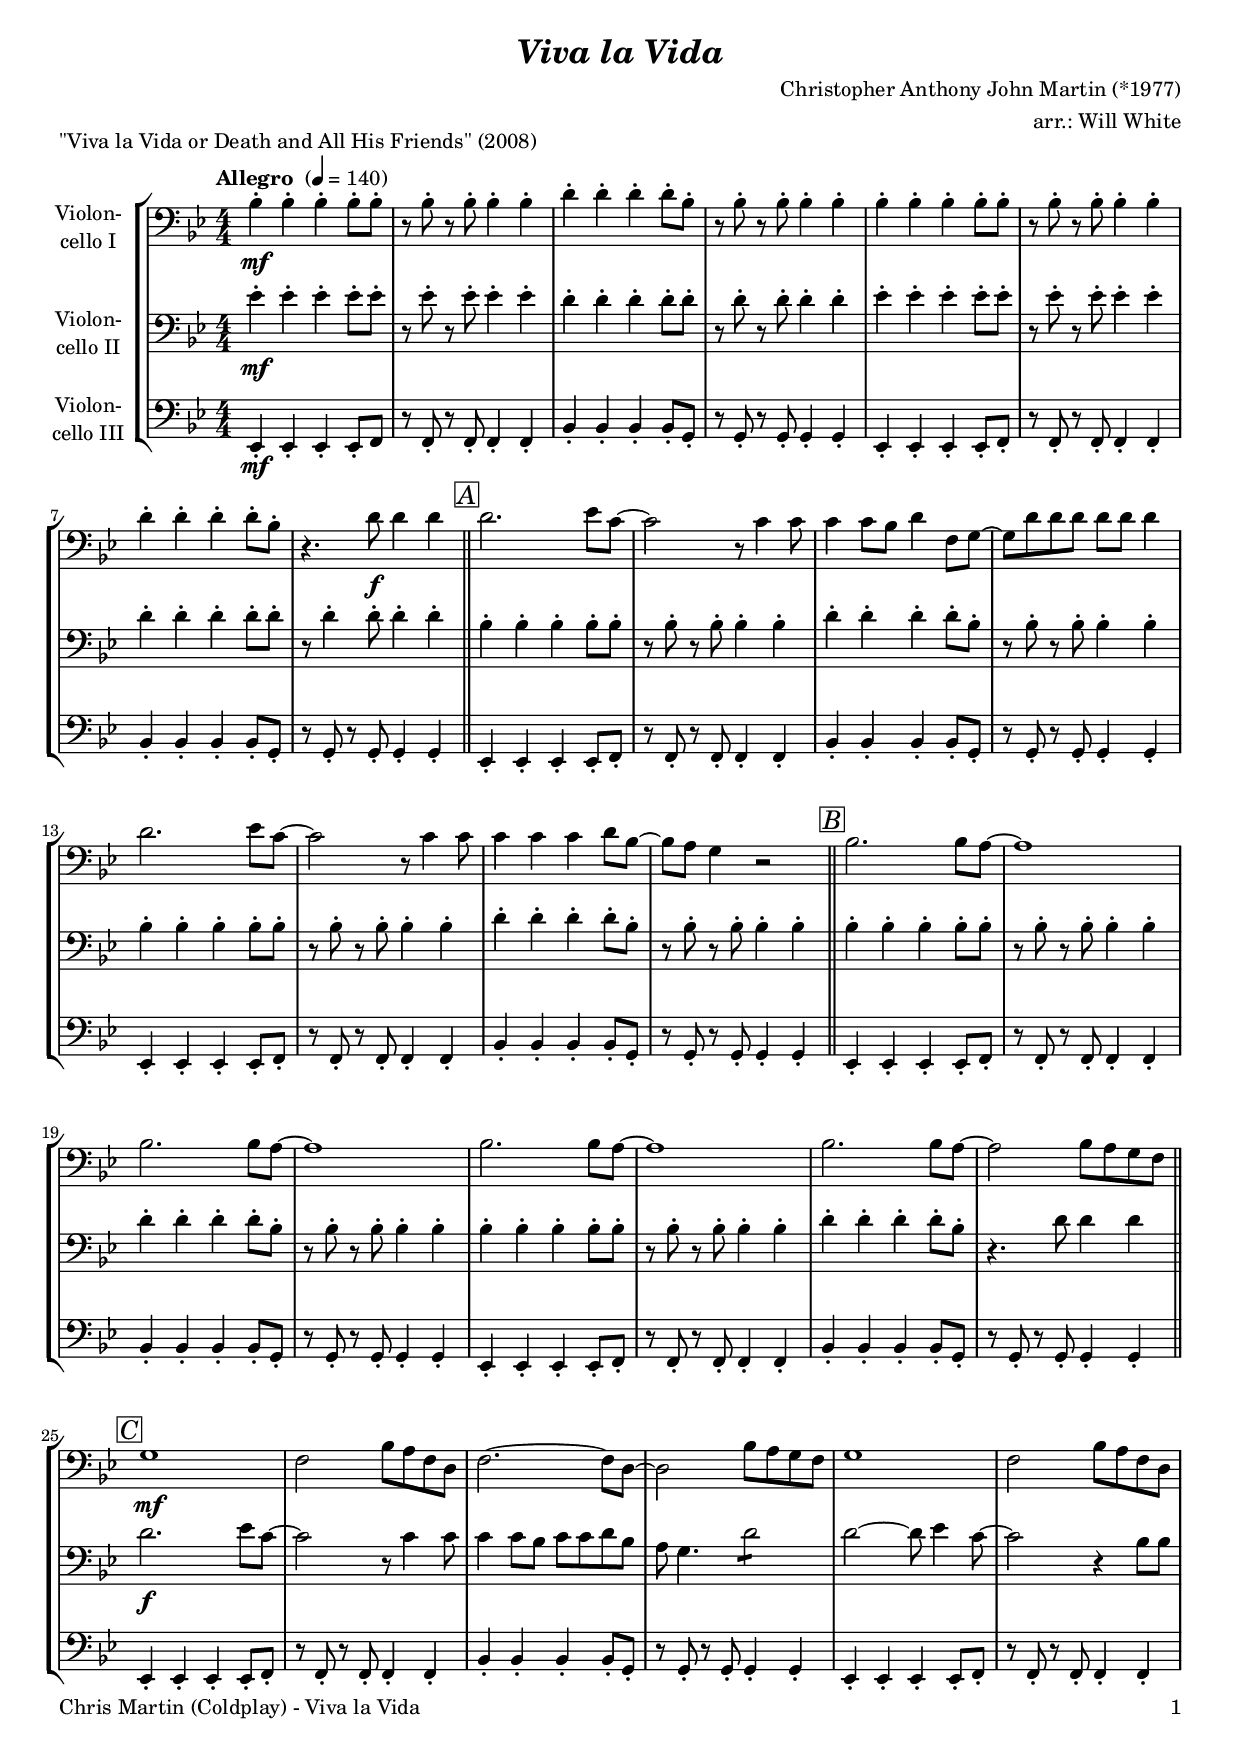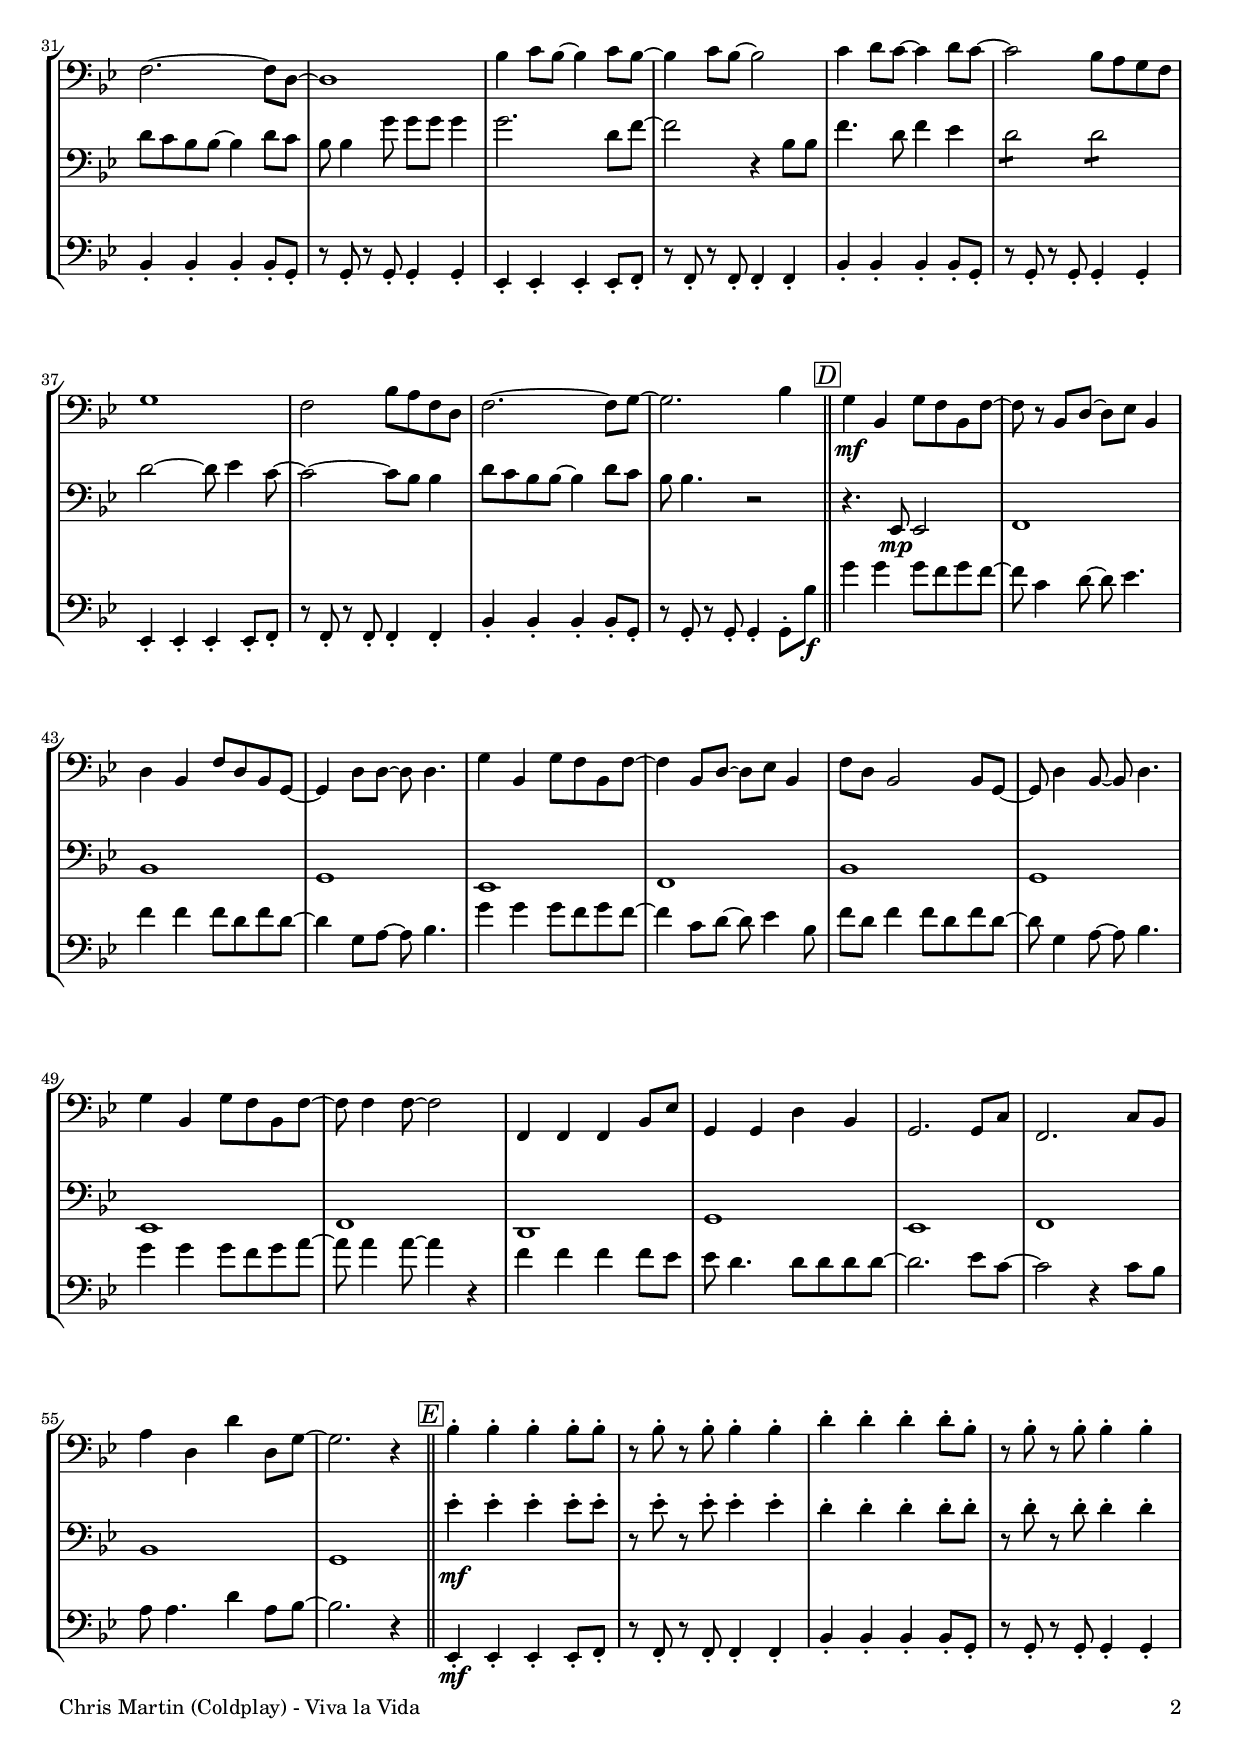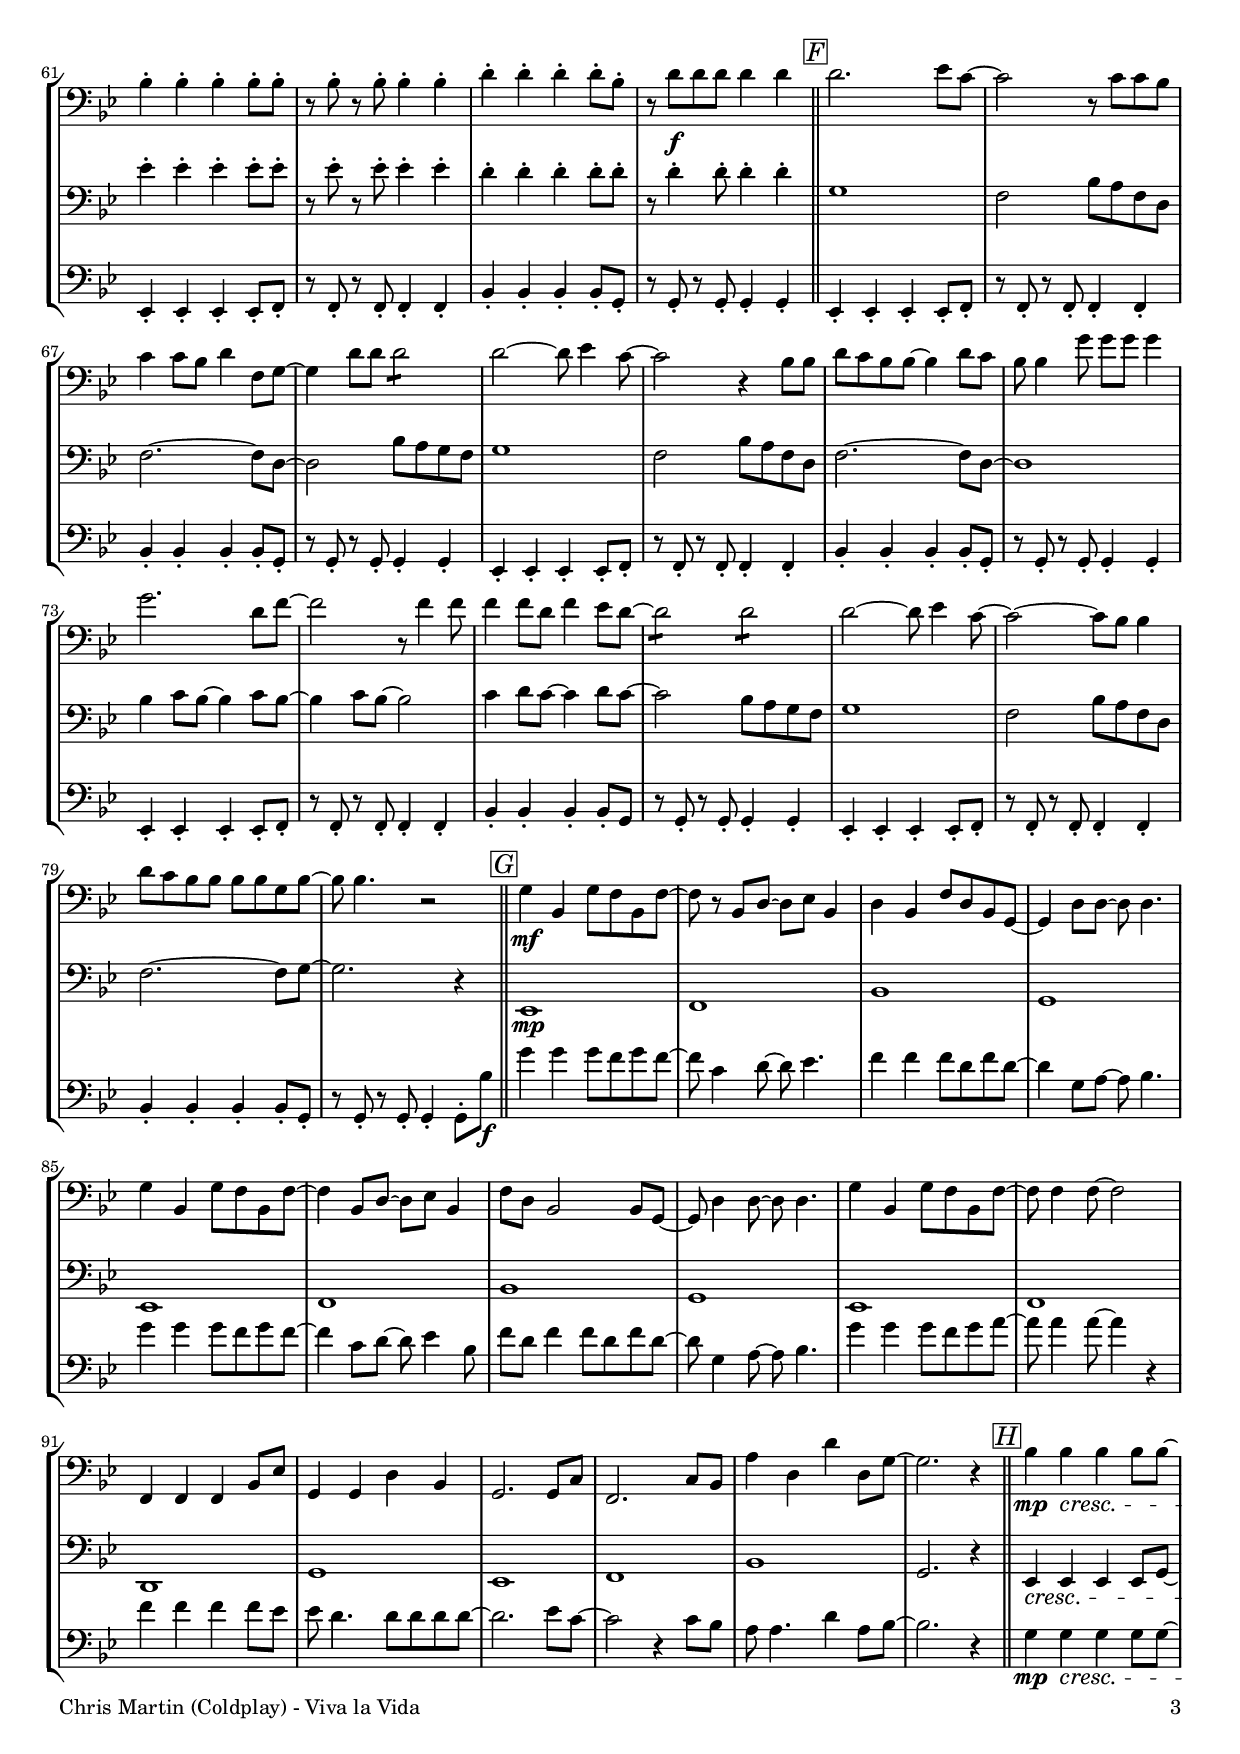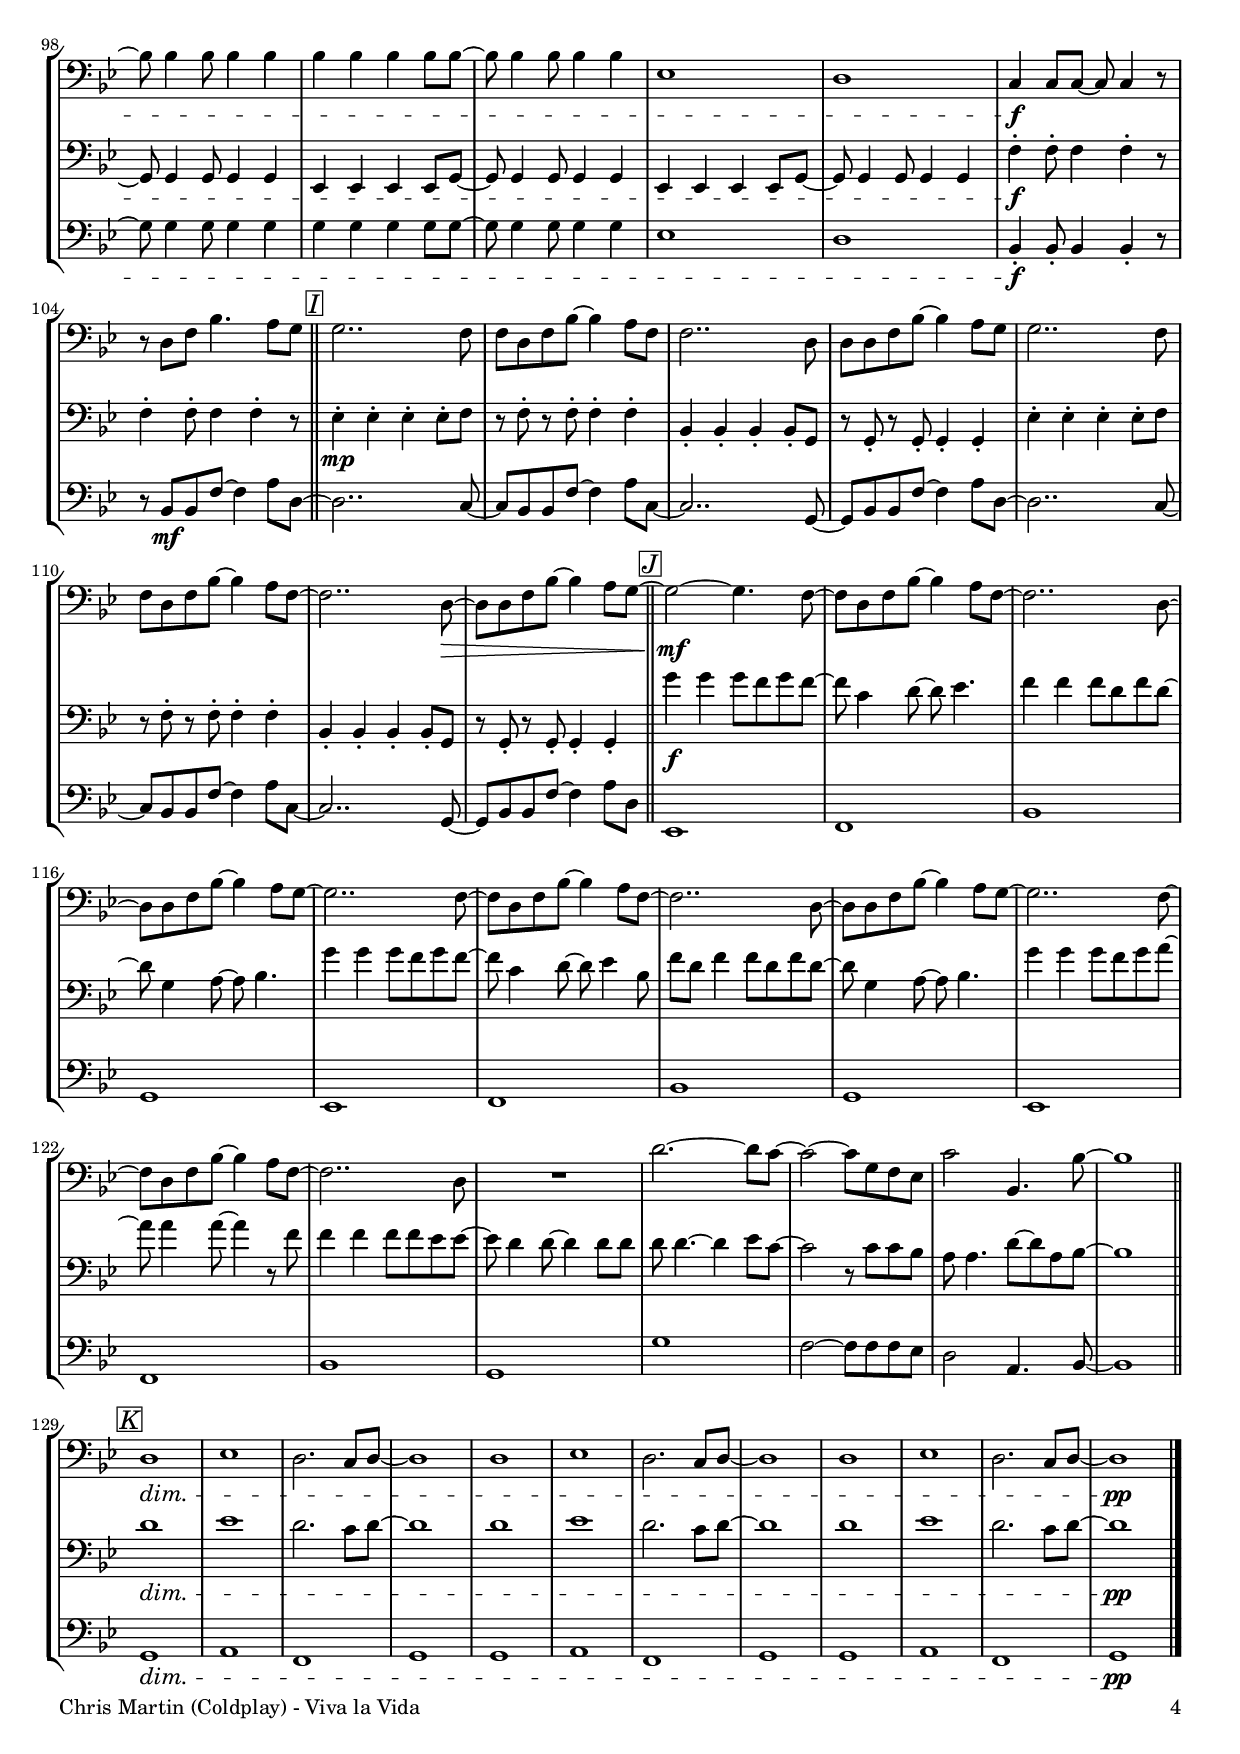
\version "2.22.0"
\include "deutsch.ly"

#(set-global-staff-size 18)

\header {
  title     = \markup \bold \italic "Viva la Vida"
  composer  = "Christopher Anthony John Martin (*1977)"
  arranger  = "arr.: Will White"
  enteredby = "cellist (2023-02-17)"
  piece     = "\"Viva la Vida or Death and All His Friends\" (2008)"
}

voiceconsts = {
  \key g \major
  \time 4/4
  \clef "bass"
  \numericTimeSignature
  \compressEmptyMeasures
  % Set default beaming for all staves
%  \set Timing.beamExceptions = #'()
%  \set Timing.baseMoment     = #(ly:make-moment 1 4)
%  \set Timing.beatStructure  = #'(1 1 1)
  \tempo "Allegro " 4=140
}

mipz = "pizzicato strings"
mist = "string ensemble 1"
mivl = "violin"
miba = "cello"

coso = \markup \italic "con sord."
pizz = \markup \italic "pizz."

boxa = { \bar "||" \mark \markup \box \italic "A" }
boxb = { \bar "||" \mark \markup \box \italic "B" }
boxc = { \bar "||" \mark \markup \box \italic "C" }
boxd = { \bar "||" \mark \markup \box \italic "D" }
boxe = { \bar "||" \mark \markup \box \italic "E" }
boxf = { \bar "||" \mark \markup \box \italic "F" }
boxg = { \bar "||" \mark \markup \box \italic "G" }
boxh = { \bar "||" \mark \markup \box \italic "H" }
boxi = { \bar "||" \mark \markup \box \italic "I" }
boxj = { \bar "||" \mark \markup \box \italic "J" }
boxk = { \bar "||" \mark \markup \box \italic "K" }

va = \relative c' {
  \voiceconsts

  g4-.\mf g-. g-. g8-. g-.
  r g-. r g-. g4-. g-.
  h-. h-. h-. h8-. g-.
  r g-. r g-. g4-. g-.
  g-. g-. g-. g8-. g-.

  r g-. r g-. g4-. g-.
  h-. h-. h-. h8-. g-.
  r4. h8\f h4 h \boxa
  h2. c8 a~
  a2 r8 a4 a8
  a4 a8 g h4 d,8 e~

  e h' h h h h h4
  h2. c8 a~
  a2 r8 a4 a8
  a4 a a h8 g~
  g fis e4 r2 \boxb
  g2. g8 fis~
  fis1

  g2. g8 fis~
  fis1
  g2. g8 fis~
  fis1
  g2. g8 fis~
  fis2 g8 fis e d \boxc
  e1\mf
  d2 g8 fis d h

  d2.~ d8 h~
  h2 g'8 fis e d
  e1
  d2 g8 fis d h
  d2.~ d8 h~
  h1
  g'4 a8 g~ g4 a8 g~

  g4 a8 g~ g2
  a4 h8 a~ a4 h8 a~
  a2 g8 fis e d
  e1
  d2 g8 fis d h
  d2.~ d8 e~
  e2. g4 \boxd

  e\mf g, e'8 d g, d'~
  d r g, h~ h c g4
  h g d'8 h g e~
  e4 h'8 h~ h h4.
  e4 g, e'8 d g, d'~

  d4 g,8 h~ h c g4
  d'8 h g2 g8 e~
  e h'4 g8~ g h4.
  e4 g, e'8 d g, d'~
  d d4 d8~ d2
  d,4 d d g8 c

  e,4 e h' g
  e2. e8 a
  d,2. a'8 g
  fis'4 h, h' h,8 e~
  e2. r4 \boxe
  g-. g-. g-. g8-. g-.
  r g-. r g-. g4-. g-.

  h-. h-. h-. h8-. g-.
  r g-. r g-. g4-. g-.
  g-. g-. g-. g8-. g-.
  r g-. r g-. g4-. g-.
  h-. h-. h-. h8-. g-.
  r h\f h h h4 h \boxf

  h2. c8 a~
  a2 r8 a a g
  a4 a8 g h4 d,8 e~
  e4 h'8 h \repeat tremolo 4 h
  h2~ h8 c4 a8~
  a2 r4 g8 g

  h a g g~ g4 h8 a
  g g4 e'8 e e e4
  e2. h8 d~
  d2 r8 d4 d8
  d4 d8 h d4 c8 h~
  \repeat tremolo 4 h \repeat tremolo 4 h

  h2~ h8 c4 a8~
  a2~ a8 g g4
  h8 a g g g g e g~
  g g4. r2 \boxg
  e4\mf g, e'8 d g, d'~
  d r g, h~ h c g4

  h g d'8 h g e~
  e4 h'8 h~ h h4.
  e4 g, e'8 d g, d'~
  d4 g,8 h~ h c g4
  d'8 h g2 g8 e~
  e h'4 h8~ h h4.

  e4 g, e'8 d g, d'~
  d d4 d8~ d2
  d,4 d d g8 c
  e,4 e h' g
  e2. e8 a
  d,2. a'8 g

  fis'4 h, h' h,8 e~
  e2. r4 \boxh
  g\mp g\cresc g g8 g~
  g g4 g8 g4 g
  g g g g8 g~
  g g4 g8 g4 g
  c,1

  h
  a4\f a8 a~ a a4 r8
  r h d g4. fis8 e \boxi
  e2.. d8
  d h d g~ g4 fis8 d
  d2.. h8

  h h d g~ g4 fis8 e
  e2.. d8
  d h d g~ g4 fis8 d~
  d2.. h8~\>
  h h d g~ g4 fis8 e~ \boxj
  e2~\!\mf e4. d8~

  d h d g~ g4 fis8 d~
  d2.. h8~
  h h d g~ g4 fis8 e~
  e2.. d8~
  d h d g~ g4 fis8 d~
  d2.. h8~

  h h d g~ g4 fis8 e~
  e2.. d8~
  d h d g~ g4 fis8 d~
  d2.. h8
  R1
  h'2.~ h8 a~
  a2~ a8 e d c

  a'2 g,4. g'8~
  g1 \boxk
  h,\dim
  c
  h2. a8 h~
  h1
  h
  c
  h2. a8 h~

  h1
  h
  c
  h2. a8 h~
  h1\pp \bar "|."
}

vb = \relative c' {
  \voiceconsts

  c4-.\mf c-. c-. c8-. c-.
  r c-. r c-. c4-. c-.
  h-. h-. h-. h8-. h-.
  r h-. r h-. h4-. h-.
  c-. c-. c-. c8-. c-.

  r c-. r c-. c4-. c-.
  h-. h-. h-. h8-. h-.
  r h4-. h8-. h4-. h-. \boxa
  g-. g-. g-. g8-. g-.
  r g-. r g-. g4-. g-.
  h-. h-. h-. h8-. g-.

  r g-. r g-. g4-. g-.
  g-. g-. g-. g8-. g-.
  r g-. r g-. g4-. g-.
  h-. h-. h-. h8-. g-.
  r g-. r g-. g4-. g-. \boxb

  g-. g-. g-. g8-. g-.
  r g-. r g-. g4-. g-.
  h-. h-. h-. h8-. g-.
  r g-. r g-. g4-. g-.
  g-. g-. g-. g8-. g-.

  r g-. r g-. g4-. g-.
  h-. h-. h-. h8-. g-.
  r4. h8 h4 h \boxc
  h2.\f c8 a~
  a2 r8 a4 a8
  a4 a8 g a a h g

  fis e4. \repeat tremolo 4 h'8
  h2~ h8 c4 a8~
  a2 r4 g8 g
  h a g g~ g4 h8 a
  g g4 e'8 e e e4
  e2. h8 d~

  d2 r4 g,8 g
  d'4. h8 d4 c
  \repeat tremolo 4 h8 \repeat tremolo 4 h
  h2~ h8 c4 a8~
  a2~ a8 g g4
  h8 a g g~ g4 h8 a

  g g4. r2 \boxd
  r4. c,,8\mp c2
  d1
  g
  e
  c
  d
  g
  e

  c
  d
  h
  e
  c
  d
  g
  e \boxe
  c''4-.\mf c-. c-. c8-. c-.

  r c-. r c-. c4-. c-.
  h-. h-. h-. h8-. h-.
  r h-. r h-. h4-. h-.
  c-. c-. c-. c8-. c-.
  r c-. r c-. c4-. c-.

  h-. h-. h-. h8-. h-.
  r h4-. h8-. h4-. h-. \boxf
  e,1
  d2 g8 fis d h
  d2.~ d8 h~
  h2 g'8 fis e d
  e1

  d2 g8 fis d h
  d2.~ d8 h~
  h1
  g'4 a8 g~ g4 a8 g~
  g4 a8 g~ g2
  a4 h8 a~ a4 h8 a~

  a2 g8 fis e d
  e1
  d2 g8 fis d h
  d2.~ d8 e~
  e2. r4 \boxg
  c,1\mp
  d
  g

  e
  c
  d
  g
  e
  c
  d
  h
  e
  c
  d
  g

  e2. r4 \boxh
  c4\cresc c c c8 e~
  e e4 e8 e4 e
  c c c c8 e~
  e e4 e8 e4 e
  c c c c8 e~

  e e4 e8 e4 e
  d'-.\f d8-. d4 d-. r8
  d4-. d8-. d4 d-. r8 \boxi
  c4-.\mp c-. c-. c8-. d
  r d-. r d-. d4-. d-.

  g,-. g-. g-. g8-. e
  r e-. r e-. e4-. e-.
  c'-. c-. c-. c8-. d
  r d-. r d-. d4-. d-.
  g,-. g-. g-. g8-. e

  r e-. r e-. e4-. e-. \boxj
  e''\f e e8 d e d~
  d a4 h8~ h c4.
  d4 d d8 h d h~
  h e,4 fis8~ fis g4.

  e'4 e e8 d e d~
  d a4 h8~ h c4 g8
  d' h d4 d8 h d h~
  h e,4 fis8~ fis g4.
  e'4 e e8 d e fis~

  fis fis4 fis8~ fis4 r8 d
  d4 d d8 d c c~
  c h4 h8~ h4 h8 h
  h h4.~ h4 c8 a~
  a2 r8 a a g

  fis fis4. h8~ h fis g~
  g1 \boxk
  h\dim
  c
  h2. a8 h~
  h1
  h
  c
  h2. a8 h~

  h1
  h
  c
  h2. a8 h~
  h1\pp \bar "|."
}

vc = \relative c, {
  \voiceconsts

  c4-.\mf c-. c-. c8-. d
  r d-. r d-. d4-. d-.
  g-. g-. g-. g8-. e-.
  r e-. r e-. e4-. e-.
  c-. c-. c-. c8-. d-.

  r d-. r d-. d4-. d-.
  g-. g-. g-. g8-. e-.
  r e-. r e-. e4-. e-. \boxa
  c-. c-. c-. c8-. d-.
  r d-. r d-. d4-. d-.

  g-. g-. g-. g8-. e-.
  r e-. r e-. e4-. e-.
  c-. c-. c-. c8-. d-.
  r d-. r d-. d4-. d-.
  g-. g-. g-. g8-. e-.

  r e-. r e-. e4-. e-. \boxb
  c-. c-. c-. c8-. d-.
  r d-. r d-. d4-. d-.
  g-. g-. g-. g8-. e-.
  r e-. r e-. e4-. e-.
  
  c-. c-. c-. c8-. d-.
  r d-. r d-. d4-. d-.
  g-. g-. g-. g8-. e-.
  r e-. r e-. e4-. e-.
  c-. c-. c-. c8-. d-.
  
  r d-. r d-. d4-. d-.
  g-. g-. g-. g8-. e-.
  r e-. r e-. e4-. e-.
  c-. c-. c-. c8-. d-.
  r d-. r d-. d4-. d-.
  
  g-. g-. g-. g8-. e-.
  r e-. r e-. e4-. e-.
  c-. c-. c-. c8-. d-.
  r d-. r d-. d4-. d-.
  g-. g-. g-. g8-. e-.
  
  r e-. r e-. e4-. e-.
  c-. c-. c-. c8-. d-.
  r d-. r d-. d4-. d-.
  g-. g-. g-. g8-. e-.
  r e-. r e-. e4-. e8-. g'\f \boxd

  e'4 e e8 d e d~
  d a4 h8~ h c4.
  d4 d d8 h d h~
  h4 e,8 fis~  fis g4.
  e'4 e e8 d e d~

  d4 a8 h~ h c4 g8
  d' h d4 d8 h d h~
  h e,4 fis8~ fis g4.
  e'4 e e8 d e fis~
  fis fis4 fis8~ fis4 r

  d d d d8 c
  c h4. h8 h h h~
  h2. c8 a~
  a2 r4 a8 g
  fis fis4. h4 fis8 g~
  g2. r4 \boxe

  c,,-.\mf c-. c-. c8-. d-.
  r d-. r d-. d4-. d-.
  g-. g-. g-. g8-. e-.
  r e-. r e-. e4-. e-.
  c-. c-. c-. c8-. d-.
  
  r d-. r d-. d4-. d-.
  g-. g-. g-. g8-. e-.
  r e-. r e-. e4-. e-. \boxf
  c-. c-. c-. c8-. d-.
  r d-. r d-. d4-. d-.

  g-. g-. g-. g8-. e-.
  r e-. r e-. e4-. e-.
  c-. c-. c-. c8-. d-.
  r d-. r d-. d4-. d-.
  g-. g-. g-. g8-. e-.

  r e-. r e-. e4-. e-.
  c-. c-. c-. c8-. d-.
  r d-. r d-. d4-. d-.
  g-. g-. g-. g8-. e
  r e-. r e-. e4-. e-.

  c-. c-. c-. c8-. d-.
  r d-. r d-. d4-. d-.
  g-. g-. g-. g8-. e-.
  r e-. r e-. e4-. e8-. g'\f \boxg
  e'4 e e8 d e d~

  d a4 h8~ h c4.
  d4 d d8 h d h~
  h4 e,8 fis~ fis g4.
  e'4 e e8 d e d~
  d4 a8 h~ h c4 g8

  d' h d4 d8 h d h~
  h e,4 fis8~ fis g4.
  e'4 e e8 d e fis~
  fis fis4 fis8~ fis4 r
  d d d d8 c

  c h4. h8 h h h~
  h2. c8 a~
  a2 r4 a8 g
  fis fis4. h4 fis8 g~
  g2. r4 \boxh
  e\mp e\cresc e e8 e~

  e e4 e8 e4 e
  e e e e8 e~
  e e4 e8 e4 e
  c1
  h
  g4-.\f g8-. g4 g-. r8
  
  r g\mf g d'~ d4 fis8 h,~ \boxi
  h2.. a8~
  a g g d'~ d4 fis8 a,~
  a2.. e8~
  e g g d'~ d4 fis8 h,~
  h2.. a8~

  a g g d'~ d4 fis8 a,~
  a2.. e8~
  e g g d'~ d4 fis8 h, \boxj
  c,1
  d
  g
  e
  c

  d
  g
  e
  c
  d
  g
  e
  e'
  d2~ d8 d d c

  h2 fis4. g8~
  g1 \boxk
  e\dim
  fis
  d
  e
  e
  fis
  d
  e

  e
  fis
  d
  e\pp \bar "|."
}


music = \new StaffGroup <<
      \new Staff {
	\set Staff.midiInstrument = \miba
	\set Staff.instrumentName = \markup \center-column { "Violon-" "cello I" }
	\transpose g b { \va }
      }

      \new Staff {
	\set Staff.midiInstrument = \miba
	\set Staff.instrumentName = \markup \center-column { "Violon-" "cello II" }
	\transpose g b { \vb }
      }

      \new Staff {
	\set Staff.midiInstrument = \miba
	\set Staff.instrumentName = \markup \center-column { "Violon-" "cello III" }
	\transpose g b { \vc }
      }
>>

\book {
   \paper {
    print-page-number = ##t
    print-first-page-number = ##t
    ragged-last-bottom = ##f
    oddHeaderMarkup = \markup \null
    evenHeaderMarkup = \markup \null
    oddFooterMarkup = \markup {
      \fill-line {
%        \on-the-fly #print-page-number-check-first
        "Chris Martin (Coldplay) - Viva la Vida" \fromproperty #'page:page-number-string
      }
    }
    evenFooterMarkup = \oddFooterMarkup
  } \score {
    \music
    \layout {}
  }

  \score {
    \unfoldRepeats \music

    \midi {
      \context {
        \Score
      }
    }
  }
}